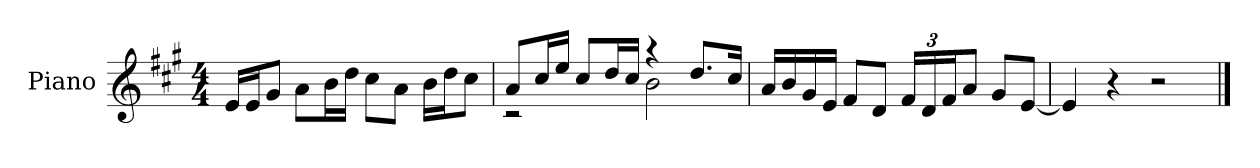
**kern
*part1
*staff1
*I"Piano
*I'P-no
*clefG2
*k[f#c#g#]
*M4/4
*MM90
=1
16e/LL
16e/J
8g#/J
8a\L
16b\L
16dd\JJ
8cc#\L
8a\J
16b\LL
16dd\J
8cc#\J
=2
*^
8a/L	2r
16cc#/L	.
16ee/JJ	.
8cc#/L	.
16dd/L	.
16cc#/JJ	.
4r	2b\
8.dd/L	.
16cc#/Jk	.
*v	*v
=3
16a/LL
16b/
16g#/
16e/JJ
8f#/L
8d/J
*Xbrackettup
24f#/LL
24d/
24f#/J
8a/J
8g#/L
[8e/J
=4
4e/]
4r
2r
==
*-
